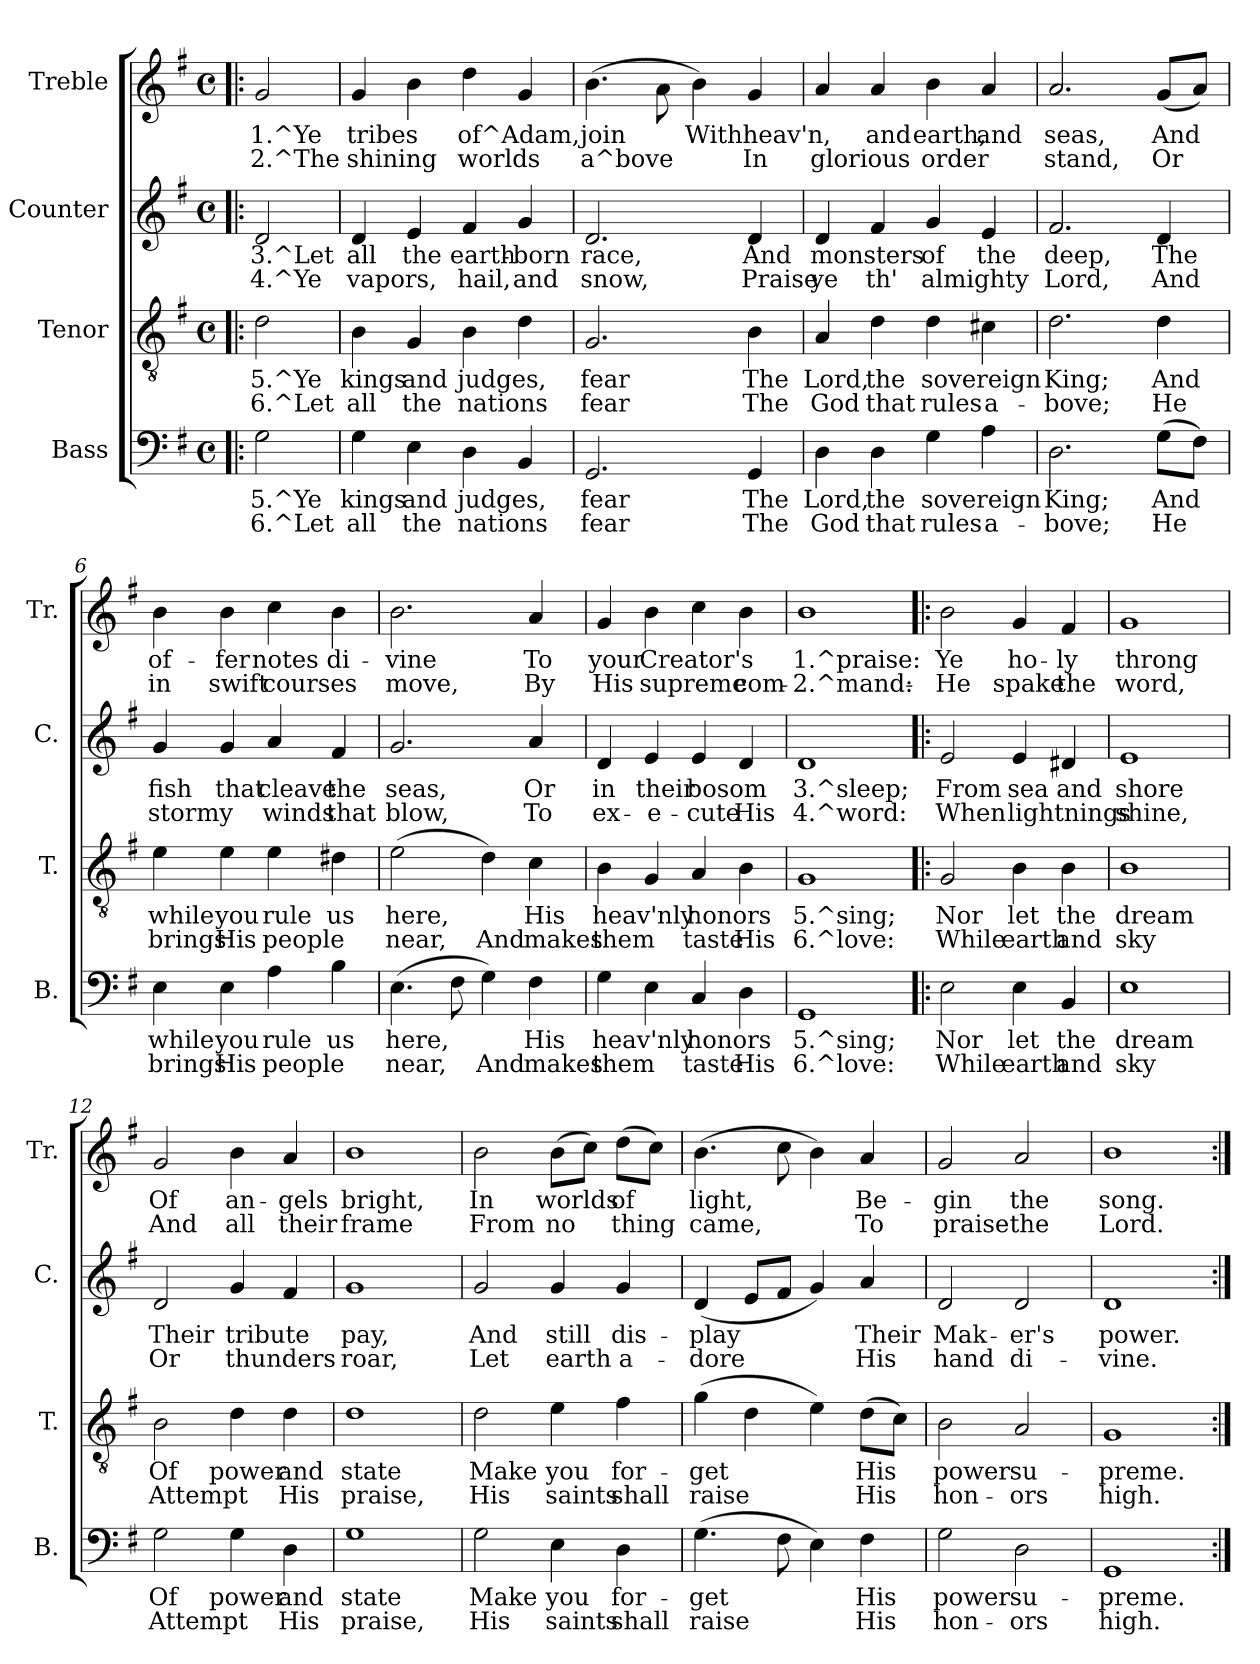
**kern	**text	**text	**kern	**text	**text	**kern	**text	**text	**kern	**text	**text
*part4	*part4	*part4	*part3	*part3	*part3	*part2	*part2	*part2	*part1	*part1	*part1
*staff4	*staff4	*staff4	*staff3	*staff3	*staff3	*staff2	*staff2	*staff2	*staff1	*staff1	*staff1
*I"Bass	*	*	*I"Tenor	*	*	*I"Counter	*	*	*I"Treble	*	*
*I'B.	*	*	*I'T.	*	*	*I'C.	*	*	*I'Tr.	*	*
!!LO:PB:g=z
*stria5	*	*	*stria5	*	*	*stria5	*	*	*stria5	*	*
*clefF4	*	*	*clefGv2	*	*	*clefG2	*	*	*clefG2	*	*
*k[f#]	*	*	*k[f#]	*	*	*k[f#]	*	*	*k[f#]	*	*
*G:	*	*	*G:	*	*	*G:	*	*	*G:	*	*
*M4/4	*	*	*M4/4	*	*	*M4/4	*	*	*M4/4	*	*
*met(c)	*	*	*met(c)	*	*	*met(c)	*	*	*met(c)	*	*
=1!|:	=1!|:	=1!|:	=1!|:	=1!|:	=1!|:	=1!|:	=1!|:	=1!|:	=1!|:	=1!|:	=1!|:
!	!LO:LY:a:rj	!LO:LY:a:rj	!	!LO:LY:b:rj	!LO:LY:b:rj	!	!LO:LY:b:rj	!LO:LY:b:rj	!	!LO:LY:b:rj	!LO:LY:b:rj
2G\	5.^Ye	6.^Let	2d\	5.^Ye	6.^Let	2d/	3.^Let	4.^Ye	2g/	1.^Ye	2.^The
=2	=2	=2	=2	=2	=2	=2	=2	=2	=2	=2	=2
!	!LO:LY:a:rj	!LO:LY:a:rj	!	!LO:LY:b:rj	!LO:LY:b:rj	!	!LO:LY:b:rj	!LO:LY:b:rj	!	!LO:LY:b:rj	!LO:LY:b:rj
4G\	kings	all	4B\	kings	all	4d/	all	vapors,	4g/	tribes	shining
!	!LO:LY:a:rj	!LO:LY:a:rj	!	!LO:LY:b:rj	!LO:LY:b:rj	!	!LO:LY:b:rj	!LO:LY:b:rj	!	!LO:LY:b:rj	!LO:LY:b:rj
4E\	and	the	4G/	and	the	4e/	the	-	4b\	.	.
!	!LO:LY:a:rj	!LO:LY:a:rj	!	!LO:LY:b:rj	!LO:LY:b:rj	!	!LO:LY:b:rj	!LO:LY:b:rj	!	!LO:LY:b:rj	!LO:LY:b:rj
4D\	judges,	nations	4B\	judges,	nations	4f#/	-earth-	-hail,	4dd\	of^Adam,	worlds
!	!LO:LY:a:rj	!LO:LY:a:rj	!	!LO:LY:b:rj	!LO:LY:b:rj	!	!LO:LY:b:rj	!LO:LY:b:rj	!	!LO:LY:b:rj	!LO:LY:b:rj
4BB/	.	.	4d\	.	.	4g/	born	and	4g/	.	.
=3	=3	=3	=3	=3	=3	=3	=3	=3	=3	=3	=3
!	!LO:LY:a:rj	!LO:LY:a:rj	!	!LO:LY:b:rj	!LO:LY:b:rj	!	!LO:LY:b:rj	!LO:LY:b:rj	!	!LO:LY:b:rj	!LO:LY:b:rj
2.GG/	fear	fear	2.G/	fear	fear	2.d/	race,	snow,	(>4.b\	join	a^bove-
!	!	!	!	!	!	!	!	!	!	!LO:LY:b:rj	!LO:LY:b:rj
.	.	.	.	.	.	.	.	.	8a\	--	-
!	!	!	!	!	!	!	!	!	!	!LO:LY:b:rj	!LO:LY:b:rj
.	.	.	.	.	.	.	.	.	4b\)	With	.
!	!LO:LY:a:rj	!LO:LY:a:rj	!	!LO:LY:b:rj	!LO:LY:b:rj	!	!LO:LY:b:rj	!LO:LY:b:rj	!	!LO:LY:b:rj	!LO:LY:b:rj
4GG/	The	The	4B\	The	The	4d/	And	Praise	4g/	heav'n,	In
=4	=4	=4	=4	=4	=4	=4	=4	=4	=4	=4	=4
!	!LO:LY:a:rj	!LO:LY:a:rj	!	!LO:LY:b:rj	!LO:LY:b:rj	!	!LO:LY:b:rj	!LO:LY:b:rj	!	!LO:LY:b:rj	!LO:LY:b:rj
4D\	Lord,	God	4A/	Lord,	God	4d/	monsters	ye	4a/	.	glorious
!	!LO:LY:a:rj	!LO:LY:a:rj	!	!LO:LY:b:rj	!LO:LY:b:rj	!	!LO:LY:b:rj	!LO:LY:b:rj	!	!LO:LY:b:rj	!LO:LY:b:rj
4D\	the	that	4d\	the	that	4f#/	.	th'	4a/	and	.
!	!LO:LY:a:rj	!LO:LY:a:rj	!	!LO:LY:b:rj	!LO:LY:b:rj	!	!LO:LY:b:rj	!LO:LY:b:rj	!	!LO:LY:b:rj	!LO:LY:b:rj
4G\	sovereign	rules	4d\	sovereign	rules	4g/	of	almighty	4b\	earth,	order
!	!LO:LY:a:rj	!LO:LY:a:rj	!	!LO:LY:b:rj	!LO:LY:b:rj	!	!LO:LY:b:rj	!LO:LY:b:rj	!	!LO:LY:b:rj	!LO:LY:b:rj
4A\	.	a-	4c#X\	.	a-	4e/	the	.	4a/	and	.
=5	=5	=5	=5	=5	=5	=5	=5	=5	=5	=5	=5
!	!LO:LY:a:rj	!LO:LY:a:rj	!	!LO:LY:b:rj	!LO:LY:b:rj	!	!LO:LY:b:rj	!LO:LY:b:rj	!	!LO:LY:b:rj	!LO:LY:b:rj
2.D\	-King;	bove;	2.d\	-King;	bove;	2.f#/	deep,	Lord,	2.a>/	seas,	stand,
!	!LO:LY:a:rj	!LO:LY:a:rj	!	!LO:LY:b:rj	!LO:LY:b:rj	!	!LO:LY:b:rj	!LO:LY:b:rj	!	!LO:LY:b:rj	!LO:LY:b:rj
(>8G\L	And	He	4d\	And	He	4d/	The	And	(<8g/L	And	Or
!	!LO:LY:a:rj	!LO:LY:a:rj	!	!	!	!	!	!	!	!LO:LY:b:rj	!LO:LY:b:rj
8F#\J)	.	.	.	.	.	.	.	.	8a/J)	.	.
=6	=6	=6	=6	=6	=6	=6	=6	=6	=6	=6	=6
!	!LO:LY:a:rj	!LO:LY:a:rj	!	!LO:LY:b:rj	!LO:LY:b:rj	!	!LO:LY:b:rj	!LO:LY:b:rj	!	!LO:LY:b:rj	!LO:LY:b:rj
4E\	while	brings	4e\	while	brings	4g/	fish	stormy	4b\	of-	-in
!	!LO:LY:a:rj	!LO:LY:a:rj	!	!LO:LY:b:rj	!LO:LY:b:rj	!	!LO:LY:b:rj	!LO:LY:b:rj	!	!LO:LY:b:rj	!LO:LY:b:rj
4E\	you	His	4e\	you	His	4g/	that	.	4b\	fer	swift
!	!LO:LY:a:rj	!LO:LY:a:rj	!	!LO:LY:b:rj	!LO:LY:b:rj	!	!LO:LY:b:rj	!LO:LY:b:rj	!	!LO:LY:b:rj	!LO:LY:b:rj
4A\	rule	people	4e\	rule	people	4a/	cleave	winds	4cc\	notes	courses
!	!LO:LY:a:rj	!LO:LY:a:rj	!	!LO:LY:b:rj	!LO:LY:b:rj	!	!LO:LY:b:rj	!LO:LY:b:rj	!	!LO:LY:b:rj	!LO:LY:b:rj
4B\	us	.	4d#X\	us	.	4f#/	the	that	4b\	di-	-
=7	=7	=7	=7	=7	=7	=7	=7	=7	=7	=7	=7
!	!LO:LY:a:rj	!LO:LY:a:rj	!	!LO:LY:b:rj	!LO:LY:b:rj	!	!LO:LY:b:rj	!LO:LY:b:rj	!	!LO:LY:b:rj	!LO:LY:b:rj
(>4.E\	here,	near,	(>2e\	here,	near,	2.g/	seas,	blow,	2.b\	vine	move,
!	!LO:LY:a:rj	!LO:LY:a:rj	!	!	!	!	!	!	!	!	!
8F#\	.	.	.	.	.	.	.	.	.	.	.
!	!LO:LY:a:rj	!LO:LY:a:rj	!	!LO:LY:b:rj	!LO:LY:b:rj	!	!	!	!	!	!
4G\)	.	And	4d\)	.	And	.	.	.	.	.	.
!	!LO:LY:a:rj	!LO:LY:a:rj	!	!LO:LY:b:rj	!LO:LY:b:rj	!	!LO:LY:b:rj	!LO:LY:b:rj	!	!LO:LY:b:rj	!LO:LY:b:rj
4F#\	His	makes	4c\	His	makes	4a/	Or	To	4a/	To	By
=8	=8	=8	=8	=8	=8	=8	=8	=8	=8	=8	=8
!	!LO:LY:a:rj	!LO:LY:a:rj	!	!LO:LY:b:rj	!LO:LY:b:rj	!	!LO:LY:b:rj	!LO:LY:b:rj	!	!LO:LY:b:rj	!LO:LY:b:rj
4G\	heav'nly	them	4B\	heav'nly	them	4d/	in	ex-	4g/	your	His
!	!LO:LY:a:rj	!LO:LY:a:rj	!	!LO:LY:b:rj	!LO:LY:b:rj	!	!LO:LY:b:rj	!LO:LY:b:rj	!	!LO:LY:b:rj	!LO:LY:b:rj
4E\	.	.	4G/	.	.	4e/	-their	e-	4b\	Creator's	supreme
!	!LO:LY:a:rj	!LO:LY:a:rj	!	!LO:LY:b:rj	!LO:LY:b:rj	!	!LO:LY:b:rj	!LO:LY:b:rj	!	!LO:LY:b:rj	!LO:LY:b:rj
4C/	honors	taste	4A/	honors	taste	4e/	-bosom	cute	4cc\	.	.
!	!LO:LY:a:rj	!LO:LY:a:rj	!	!LO:LY:b:rj	!LO:LY:b:rj	!	!LO:LY:b:rj	!LO:LY:b:rj	!	!LO:LY:b:rj	!LO:LY:b:rj
4D\	.	His	4B\	.	His	4d/	.	His	4b\	.	com-
!!LO:PB:g=z
=9	=9	=9	=9	=9	=9	=9	=9	=9	=9	=9	=9
!	!LO:LY:a:rj	!LO:LY:a:rj	!	!LO:LY:b:rj	!LO:LY:b:rj	!	!LO:LY:b:rj	!LO:LY:b:rj	!	!LO:LY:b:rj	!LO:LY:b:rj
1GG	5.^sing;	6.^love:	1G	5.^sing;	6.^love:	1d	3.^sleep;	4.^word:	1b	-1.^praise:	2.^mand:-
=10!|:	=10!|:	=10!|:	=10!|:	=10!|:	=10!|:	=10!|:	=10!|:	=10!|:	=10!|:	=10!|:	=10!|:
!	!LO:LY:a:rj	!LO:LY:a:rj	!	!LO:LY:b:rj	!LO:LY:b:rj	!	!LO:LY:b:rj	!LO:LY:b:rj	!	!LO:LY:b:rj	!LO:LY:b:rj
2E\	Nor	While	2G/	Nor	While	2e/	From	When	2b>\	-Ye	He
!	!LO:LY:a:rj	!LO:LY:a:rj	!	!LO:LY:b:rj	!LO:LY:b:rj	!	!LO:LY:b:rj	!LO:LY:b:rj	!	!LO:LY:b:rj	!LO:LY:b:rj
4E\	let	earth	4B\	let	earth	4e/	sea	lightnings	4g/	ho-	-spake
!	!LO:LY:a:rj	!LO:LY:a:rj	!	!LO:LY:b:rj	!LO:LY:b:rj	!	!LO:LY:b:rj	!LO:LY:b:rj	!	!LO:LY:b:rj	!LO:LY:b:rj
4BB/	the	and	4B\	the	and	4d#X/	and	.	4f#/	ly	the
=11	=11	=11	=11	=11	=11	=11	=11	=11	=11	=11	=11
!	!LO:LY:a:rj	!LO:LY:a:rj	!	!LO:LY:b:rj	!LO:LY:b:rj	!	!LO:LY:b:rj	!LO:LY:b:rj	!	!LO:LY:b:rj	!LO:LY:b:rj
1E	dream	sky	1B	dream	sky	1e	shore	shine,	1g	throng	word,
=12	=12	=12	=12	=12	=12	=12	=12	=12	=12	=12	=12
!	!LO:LY:a:rj	!LO:LY:a:rj	!	!LO:LY:b:rj	!LO:LY:b:rj	!	!LO:LY:b:rj	!LO:LY:b:rj	!	!LO:LY:b:rj	!LO:LY:b:rj
2G\	Of	Attempt	2B\	Of	Attempt	2d/	Their	Or	2g/	Of	And
!	!LO:LY:a:rj	!LO:LY:a:rj	!	!LO:LY:b:rj	!LO:LY:b:rj	!	!LO:LY:b:rj	!LO:LY:b:rj	!	!LO:LY:b:rj	!LO:LY:b:rj
4G\	power	.	4d\	power	.	4g/	tribute	thunders	4b\	an-	-all
!	!LO:LY:a:rj	!LO:LY:a:rj	!	!LO:LY:b:rj	!LO:LY:b:rj	!	!LO:LY:b:rj	!LO:LY:b:rj	!	!LO:LY:b:rj	!LO:LY:b:rj
4D\	and	His	4d\	and	His	4f#/	.	.	4a/	gels	their
=13	=13	=13	=13	=13	=13	=13	=13	=13	=13	=13	=13
!	!LO:LY:a:rj	!LO:LY:a:rj	!	!LO:LY:b:rj	!LO:LY:b:rj	!	!LO:LY:b:rj	!LO:LY:b:rj	!	!LO:LY:b:rj	!LO:LY:b:rj
1G	state	praise,	1d	state	praise,	1g	pay,	roar,	1b	bright,	frame
=14	=14	=14	=14	=14	=14	=14	=14	=14	=14	=14	=14
!	!LO:LY:a:rj	!LO:LY:a:rj	!	!LO:LY:b:rj	!LO:LY:b:rj	!	!LO:LY:b:rj	!LO:LY:b:rj	!	!LO:LY:b:rj	!LO:LY:b:rj
2G\	Make	His	2d\	Make	His	2g/	And	Let	2b\	In	From
!	!LO:LY:a:rj	!LO:LY:a:rj	!	!LO:LY:b:rj	!LO:LY:b:rj	!	!LO:LY:b:rj	!LO:LY:b:rj	!	!LO:LY:b:rj	!LO:LY:b:rj
4E\	you	saints	4e\	you	saints	4g/	still	earth	(>8b\L	worlds	no-
!	!	!	!	!	!	!	!	!	!	!LO:LY:b:rj	!LO:LY:b:rj
.	.	.	.	.	.	.	.	.	8cc\J)	--	-
!	!LO:LY:a:rj	!LO:LY:a:rj	!	!LO:LY:b:rj	!LO:LY:b:rj	!	!LO:LY:b:rj	!LO:LY:b:rj	!	!LO:LY:b:rj	!LO:LY:b:rj
4D\	for-	-shall	4f#\	for-	-shall	4g/	dis-	-a-	(>8dd\L	of	thing
!	!	!	!	!	!	!	!	!	!	!LO:LY:b:rj	!LO:LY:b:rj
.	.	.	.	.	.	.	.	.	8cc\J)	.	.
=15	=15	=15	=15	=15	=15	=15	=15	=15	=15	=15	=15
!	!LO:LY:a:rj	!LO:LY:a:rj	!	!LO:LY:b:rj	!LO:LY:b:rj	!	!LO:LY:b:rj	!LO:LY:b:rj	!	!LO:LY:b:rj	!LO:LY:b:rj
(>4.G\	get	raise	(>4g\	get	raise	(<4d/	-play	dore	(>4.b>\	light,	came,
!	!	!	!	!LO:LY:b:rj	!LO:LY:b:rj	!	!LO:LY:b:rj	!LO:LY:b:rj	!	!	!
.	.	.	4d\	.	.	8e/L	.	.	.	.	.
!	!LO:LY:a:rj	!LO:LY:a:rj	!	!	!	!	!LO:LY:b:rj	!LO:LY:b:rj	!	!LO:LY:b:rj	!LO:LY:b:rj
8F#\	.	.	.	.	.	8f#/J	.	.	8cc\	.	-
!	!LO:LY:a:rj	!LO:LY:a:rj	!	!LO:LY:b:rj	!LO:LY:b:rj	!	!LO:LY:b:rj	!LO:LY:b:rj	!	!LO:LY:b:rj	!LO:LY:b:rj
4E\)	.	.	4e\)	.	.	4g/)	.	.	4b\)	-	-
!	!LO:LY:a:rj	!LO:LY:a:rj	!	!LO:LY:b:rj	!LO:LY:b:rj	!	!LO:LY:b:rj	!LO:LY:b:rj	!	!LO:LY:b:rj	!LO:LY:b:rj
4F#\	His	His	(>8d\L	His	His	4a/	Their	His	4a/	-Be-	-To
!	!	!	!	!LO:LY:b:rj	!LO:LY:b:rj	!	!	!	!	!	!
.	.	.	8c\J)	.	.	.	.	.	.	.	.
=16	=16	=16	=16	=16	=16	=16	=16	=16	=16	=16	=16
!	!LO:LY:a:rj	!LO:LY:a:rj	!	!LO:LY:b:rj	!LO:LY:b:rj	!	!LO:LY:b:rj	!LO:LY:b:rj	!	!LO:LY:b:rj	!LO:LY:b:rj
2G\	power	hon-	2B\	power	hon-	2d/	Mak-	-hand	2g/	gin	praise
!	!LO:LY:a:rj	!LO:LY:a:rj	!	!LO:LY:b:rj	!LO:LY:b:rj	!	!LO:LY:b:rj	!LO:LY:b:rj	!	!LO:LY:b:rj	!LO:LY:b:rj
2D\	-su-	-ors	2A/	-su-	-ors	2d/	er's	di-	2a/	the	the
=17	=17	=17	=17	=17	=17	=17	=17	=17	=17	=17	=17
!	!LO:LY:a:rj	!LO:LY:a:rj	!	!LO:LY:b:rj	!LO:LY:b:rj	!	!LO:LY:b:rj	!LO:LY:b:rj	!	!LO:LY:b:rj	!LO:LY:b:rj
1GG	preme.	high.	1G	preme.	high.	1d	-power.	vine.	1b	song.	Lord.
=:|!	=:|!	=:|!	=:|!	=:|!	=:|!	=:|!	=:|!	=:|!	=:|!	=:|!	=:|!
*-	*-	*-	*-	*-	*-	*-	*-	*-	*-	*-	*-
